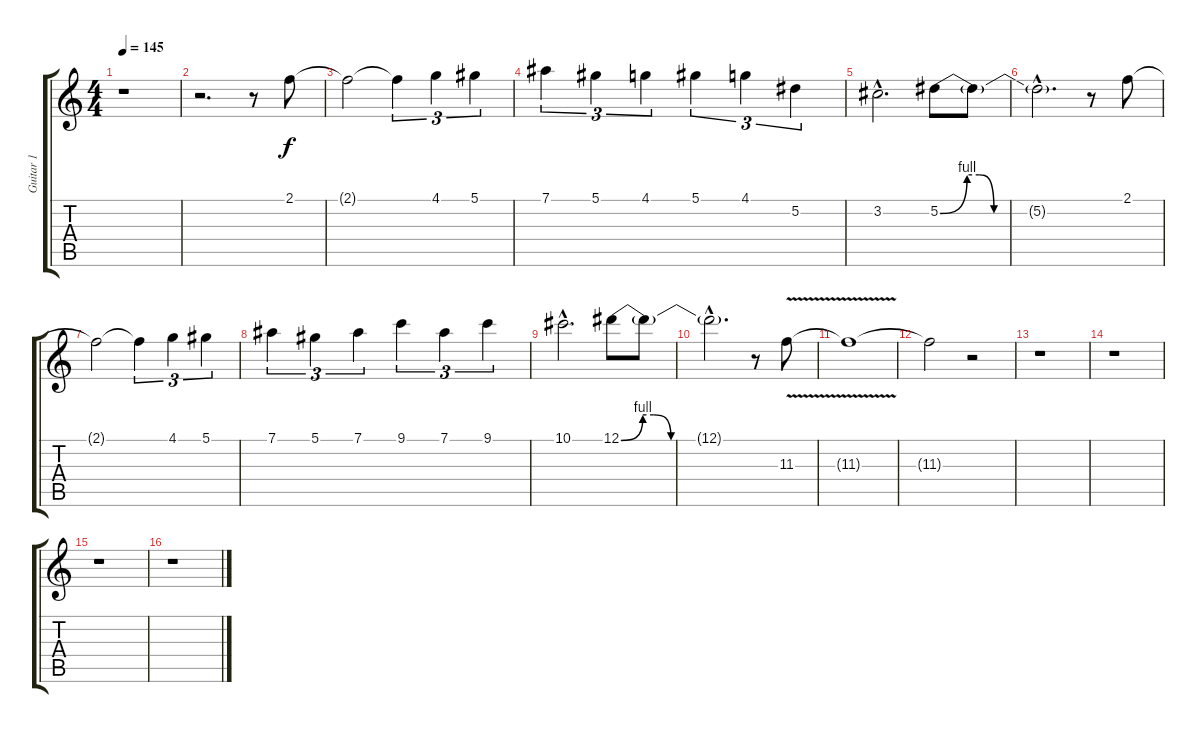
\track ("Guitar 1" "Guitar 1") {instrument overdrivenguitar}
\staff {score tabs}
\tuning (Eb4 Bb3 Gb3 Db3 Ab2 Eb2) {hide}
\ts (4 4)
\tempo 145
\clef g2
\ks c
r.1{dy f} |
r.2{d} r.8 2.1.8{volume 14 balance 12} |
2.1{t}.2 2.1{t}.4{tu (3 2)} 4.1.4{tu (3 2)} 5.1.4{tu (3 2)} |
7.1.4{tu (3 2)} 5.1.4{tu (3 2)} 4.1.4{tu (3 2)} 5.1.4{tu (3 2)} 4.1.4{tu (3 2)} 5.2.4{tu (3 2)} |
3.2{hac}.2{d} 5.2{be (custom 0 0 11 4 16 4 22 0 45 0 60 0)}.8 5.2{t}.8 |
5.2{hac t}.2{d} r.8 2.1.8 |
2.1{t}.2 2.1{t}.4{tu (3 2)} 4.1.4{tu (3 2)} 5.1.4{tu (3 2)} |
7.1.4{tu (3 2)} 5.1.4{tu (3 2)} 7.1.4{tu (3 2)} 9.1.4{tu (3 2)} 7.1.4{tu (3 2)} 9.1.4{tu (3 2)} |
10.1{hac}.2{d} 12.1{be (custom 0 0 10 4 15 4 23 0 45 0 60 0)}.8 12.1{t}.8 |
12.1{hac t}.2{d} r.8 11.3{v}.8 |
11.3{t}.1 |
11.3{t}.2 r.2 |
r.1{volume 16 balance 8} |
r.1 |
r.1 |
r.1
